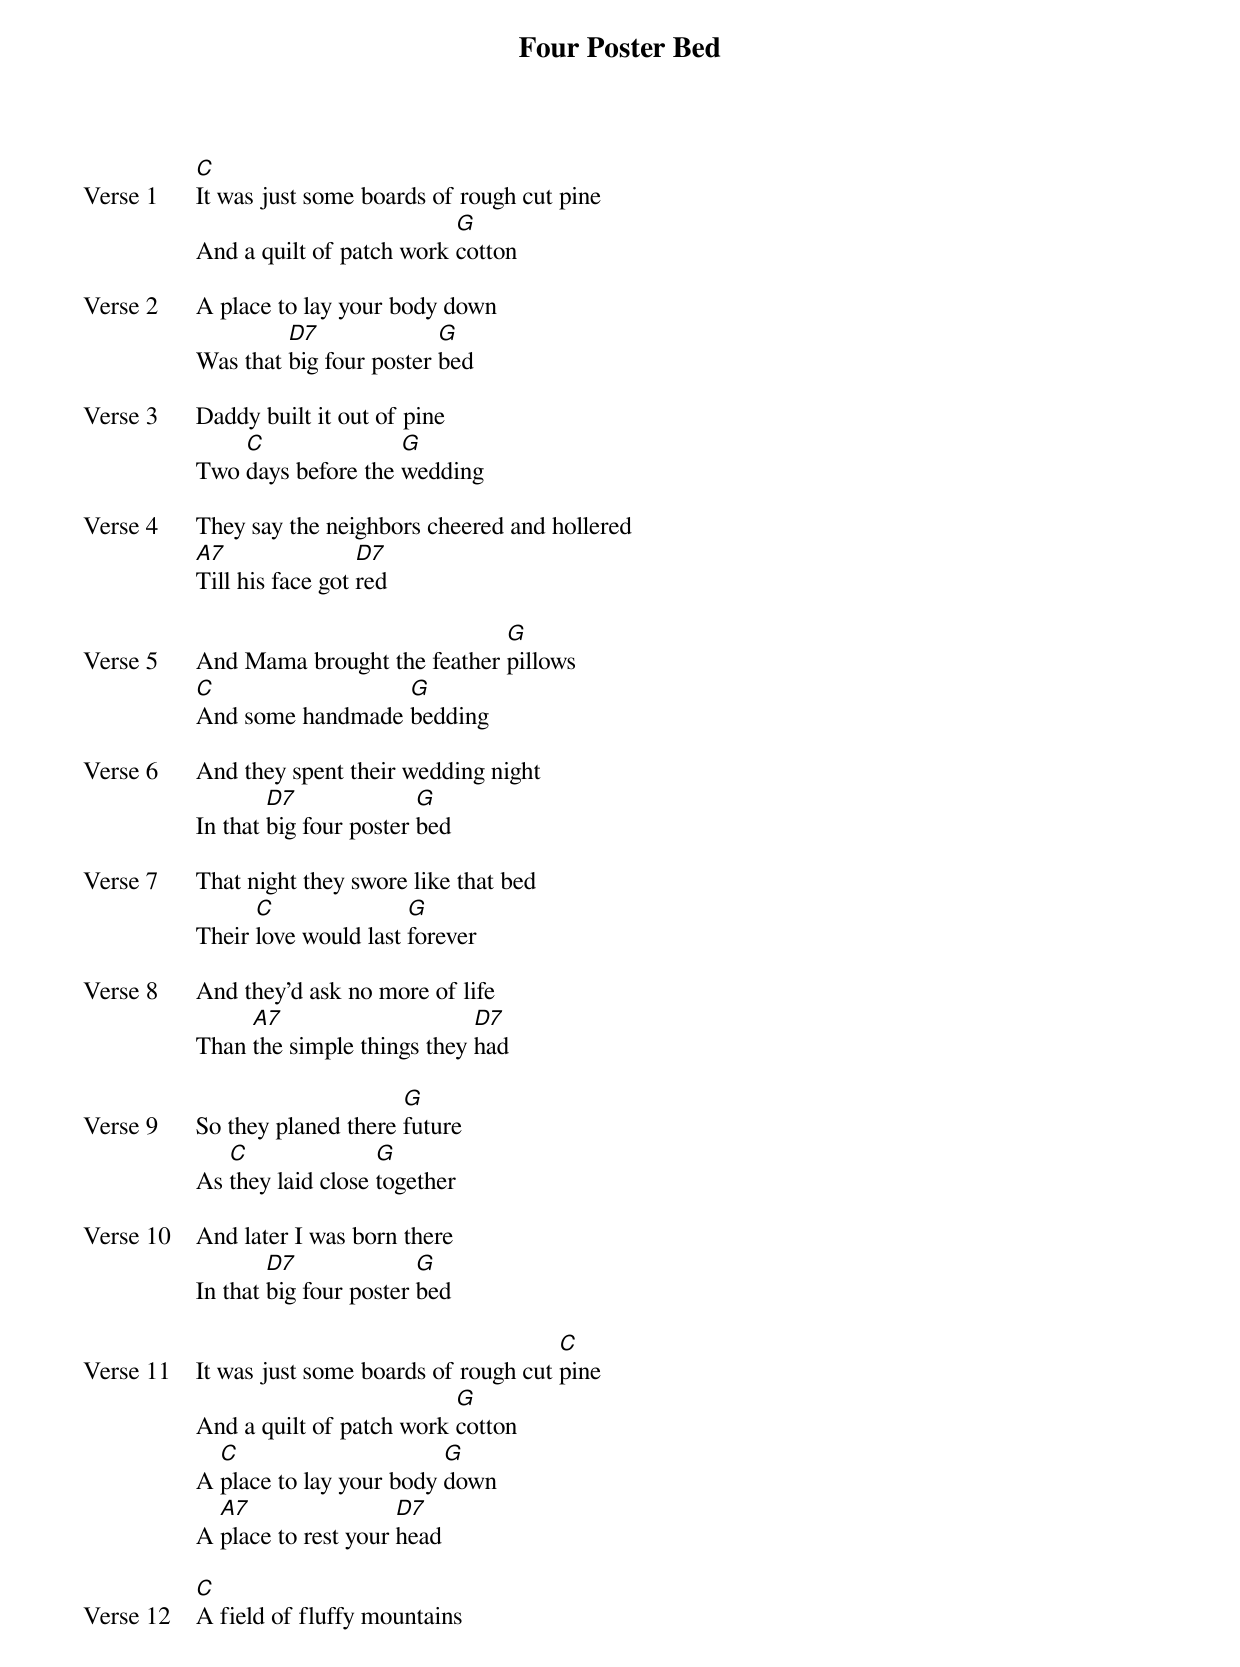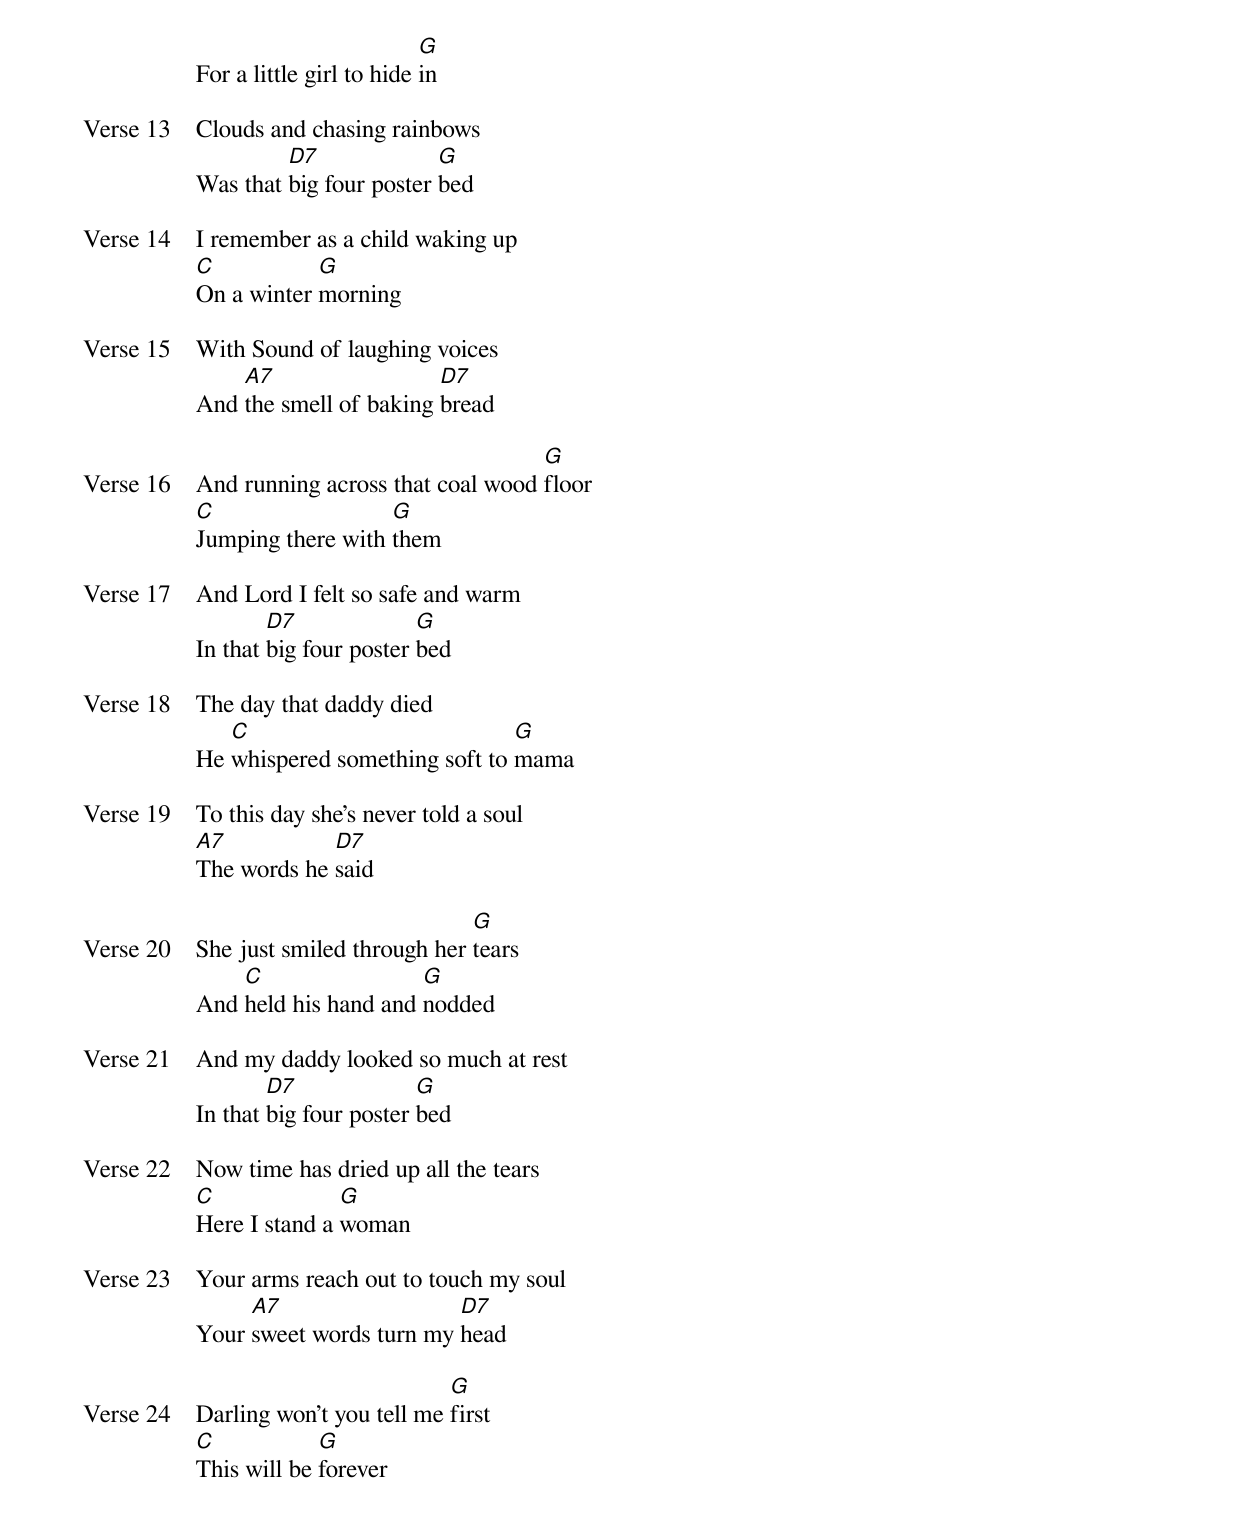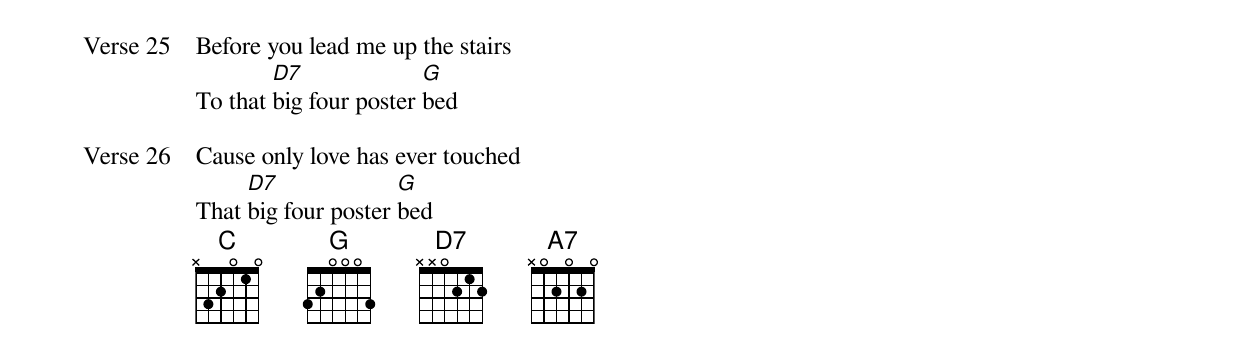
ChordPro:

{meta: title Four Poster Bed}
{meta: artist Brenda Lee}
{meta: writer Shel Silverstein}

{start_of_verse: Verse 1}
[C]It was just some boards of rough cut pine
And a quilt of patch work [G]cotton
{end_of_verse}

{start_of_verse: Verse 2}
A place to lay your body down
Was that [D7]big four poster [G]bed
{end_of_verse}

{start_of_verse: Verse 3}
Daddy built it out of pine
Two [C]days before the [G]wedding
{end_of_verse}

{start_of_verse: Verse 4}
They say the neighbors cheered and hollered
[A7]Till his face got [D7]red
{end_of_verse}

{start_of_verse: Verse 5}
And Mama brought the feather [G]pillows
[C]And some handmade [G]bedding
{end_of_verse}

{start_of_verse: Verse 6}
And they spent their wedding night
In that [D7]big four poster [G]bed
{end_of_verse}

{start_of_verse: Verse 7}
That night they swore like that bed
Their [C]love would last [G]forever
{end_of_verse}

{start_of_verse: Verse 8}
And they'd ask no more of life
Than [A7]the simple things they [D7]had
{end_of_verse}

{start_of_verse: Verse 9}
So they planed there [G]future
As [C]they laid close [G]together
{end_of_verse}

{start_of_verse: Verse 10}
And later I was born there
In that [D7]big four poster [G]bed
{end_of_verse}

{start_of_verse: Verse 11}
It was just some boards of rough cut [C]pine
And a quilt of patch work [G]cotton
A [C]place to lay your body [G]down
A [A7]place to rest your [D7]head
{end_of_verse}

{start_of_verse: Verse 12}
[C]A field of fluffy mountains
For a little girl to hide [G]in
{end_of_verse}

{start_of_verse: Verse 13}
Clouds and chasing rainbows
Was that [D7]big four poster [G]bed
{end_of_verse}

{start_of_verse: Verse 14}
I remember as a child waking up
[C]On a winter [G]morning
{end_of_verse}

{start_of_verse: Verse 15}
With Sound of laughing voices
And [A7]the smell of baking [D7]bread
{end_of_verse}

{start_of_verse: Verse 16}
And running across that coal wood [G]floor
[C]Jumping there with [G]them
{end_of_verse}

{start_of_verse: Verse 17}
And Lord I felt so safe and warm
In that [D7]big four poster [G]bed
{end_of_verse}

{start_of_verse: Verse 18}
The day that daddy died
He [C]whispered something soft to [G]mama
{end_of_verse}

{start_of_verse: Verse 19}
To this day she's never told a soul
[A7]The words he [D7]said
{end_of_verse}

{start_of_verse: Verse 20}
She just smiled through her [G]tears
And [C]held his hand and [G]nodded
{end_of_verse}

{start_of_verse: Verse 21}
And my daddy looked so much at rest
In that [D7]big four poster [G]bed
{end_of_verse}

{start_of_verse: Verse 22}
Now time has dried up all the tears
[C]Here I stand a [G]woman
{end_of_verse}

{start_of_verse: Verse 23}
Your arms reach out to touch my soul
Your [A7]sweet words turn my [D7]head
{end_of_verse}

{start_of_verse: Verse 24}
Darling won't you tell me [G]first
[C]This will be [G]forever
{end_of_verse}

{start_of_verse: Verse 25}
Before you lead me up the stairs
To that [D7]big four poster [G]bed
{end_of_verse}

{start_of_verse: Verse 26}
Cause only love has ever touched
That [D7]big four poster [G]bed
{end_of_verse}
